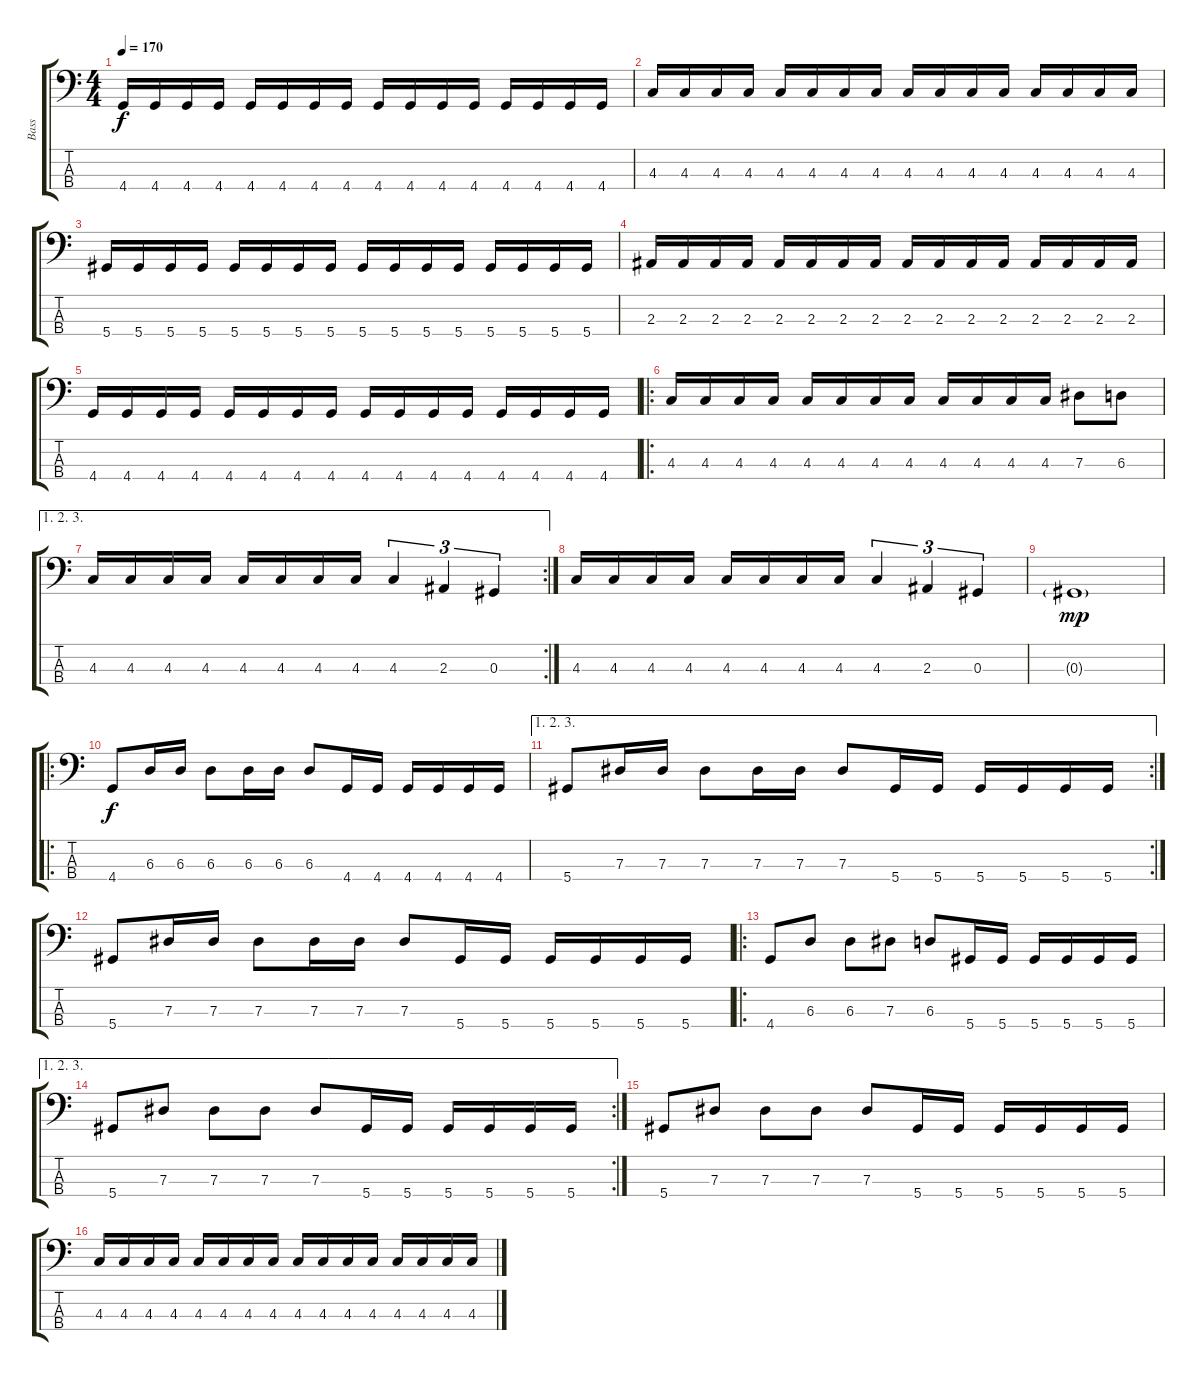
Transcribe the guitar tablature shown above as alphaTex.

\track ("Bass" "Bass") {instrument electricbassfinger}
\staff {score tabs}
\tuning (Gb2 Db2 Ab1 Eb1) {hide}
\ts (4 4)
\tempo 170
\clef f4
\ks c
4.4.16{dy f} 4.4.16 4.4.16 4.4.16 4.4.16 4.4.16 4.4.16 4.4.16 4.4.16 4.4.16 4.4.16 4.4.16 4.4.16 4.4.16 4.4.16 4.4.16 |
4.3.16 4.3.16 4.3.16 4.3.16 4.3.16 4.3.16 4.3.16 4.3.16 4.3.16 4.3.16 4.3.16 4.3.16 4.3.16 4.3.16 4.3.16 4.3.16 |
5.4.16 5.4.16 5.4.16 5.4.16 5.4.16 5.4.16 5.4.16 5.4.16 5.4.16 5.4.16 5.4.16 5.4.16 5.4.16 5.4.16 5.4.16 5.4.16 |
2.3.16 2.3.16 2.3.16 2.3.16 2.3.16 2.3.16 2.3.16 2.3.16 2.3.16 2.3.16 2.3.16 2.3.16 2.3.16 2.3.16 2.3.16 2.3.16 |
4.4.16 4.4.16 4.4.16 4.4.16 4.4.16 4.4.16 4.4.16 4.4.16 4.4.16 4.4.16 4.4.16 4.4.16 4.4.16 4.4.16 4.4.16 4.4.16 |
\ro
4.3.16 4.3.16 4.3.16 4.3.16 4.3.16 4.3.16 4.3.16 4.3.16 4.3.16 4.3.16 4.3.16 4.3.16 7.3.8 6.3.8 |
\ae (1 2 3)
\rc 2
4.3.16 4.3.16 4.3.16 4.3.16 4.3.16 4.3.16 4.3.16 4.3.16 4.3.4{tu (3 2)} 2.3.4{tu (3 2)} 0.3.4{tu (3 2)} |
4.3.16 4.3.16 4.3.16 4.3.16 4.3.16 4.3.16 4.3.16 4.3.16 4.3.4{tu (3 2)} 2.3.4{tu (3 2)} 0.3.4{tu (3 2)} |
0.3{g}.1{dy mp} |
\ro
4.4.8{dy f} 6.3.16 6.3.16 6.3.8 6.3.16 6.3.16 6.3.8 4.4.16 4.4.16 4.4.16 4.4.16 4.4.16 4.4.16 |
\ae (1 2 3)
\rc 2
5.4.8 7.3.16 7.3.16 7.3.8 7.3.16 7.3.16 7.3.8 5.4.16 5.4.16 5.4.16 5.4.16 5.4.16 5.4.16 |
5.4.8 7.3.16 7.3.16 7.3.8 7.3.16 7.3.16 7.3.8 5.4.16 5.4.16 5.4.16 5.4.16 5.4.16 5.4.16 |
\ro
4.4.8 6.3.8 6.3.8 7.3.8 6.3.8 5.4.16 5.4.16 5.4.16 5.4.16 5.4.16 5.4.16 |
\ae (1 2 3)
\rc 2
5.4.8 7.3.8 7.3.8 7.3.8 7.3.8 5.4.16 5.4.16 5.4.16 5.4.16 5.4.16 5.4.16 |
5.4.8 7.3.8 7.3.8 7.3.8 7.3.8 5.4.16 5.4.16 5.4.16 5.4.16 5.4.16 5.4.16 |
4.3.16 4.3.16 4.3.16 4.3.16 4.3.16 4.3.16 4.3.16 4.3.16 4.3.16 4.3.16 4.3.16 4.3.16 4.3.16 4.3.16 4.3.16 4.3.16
